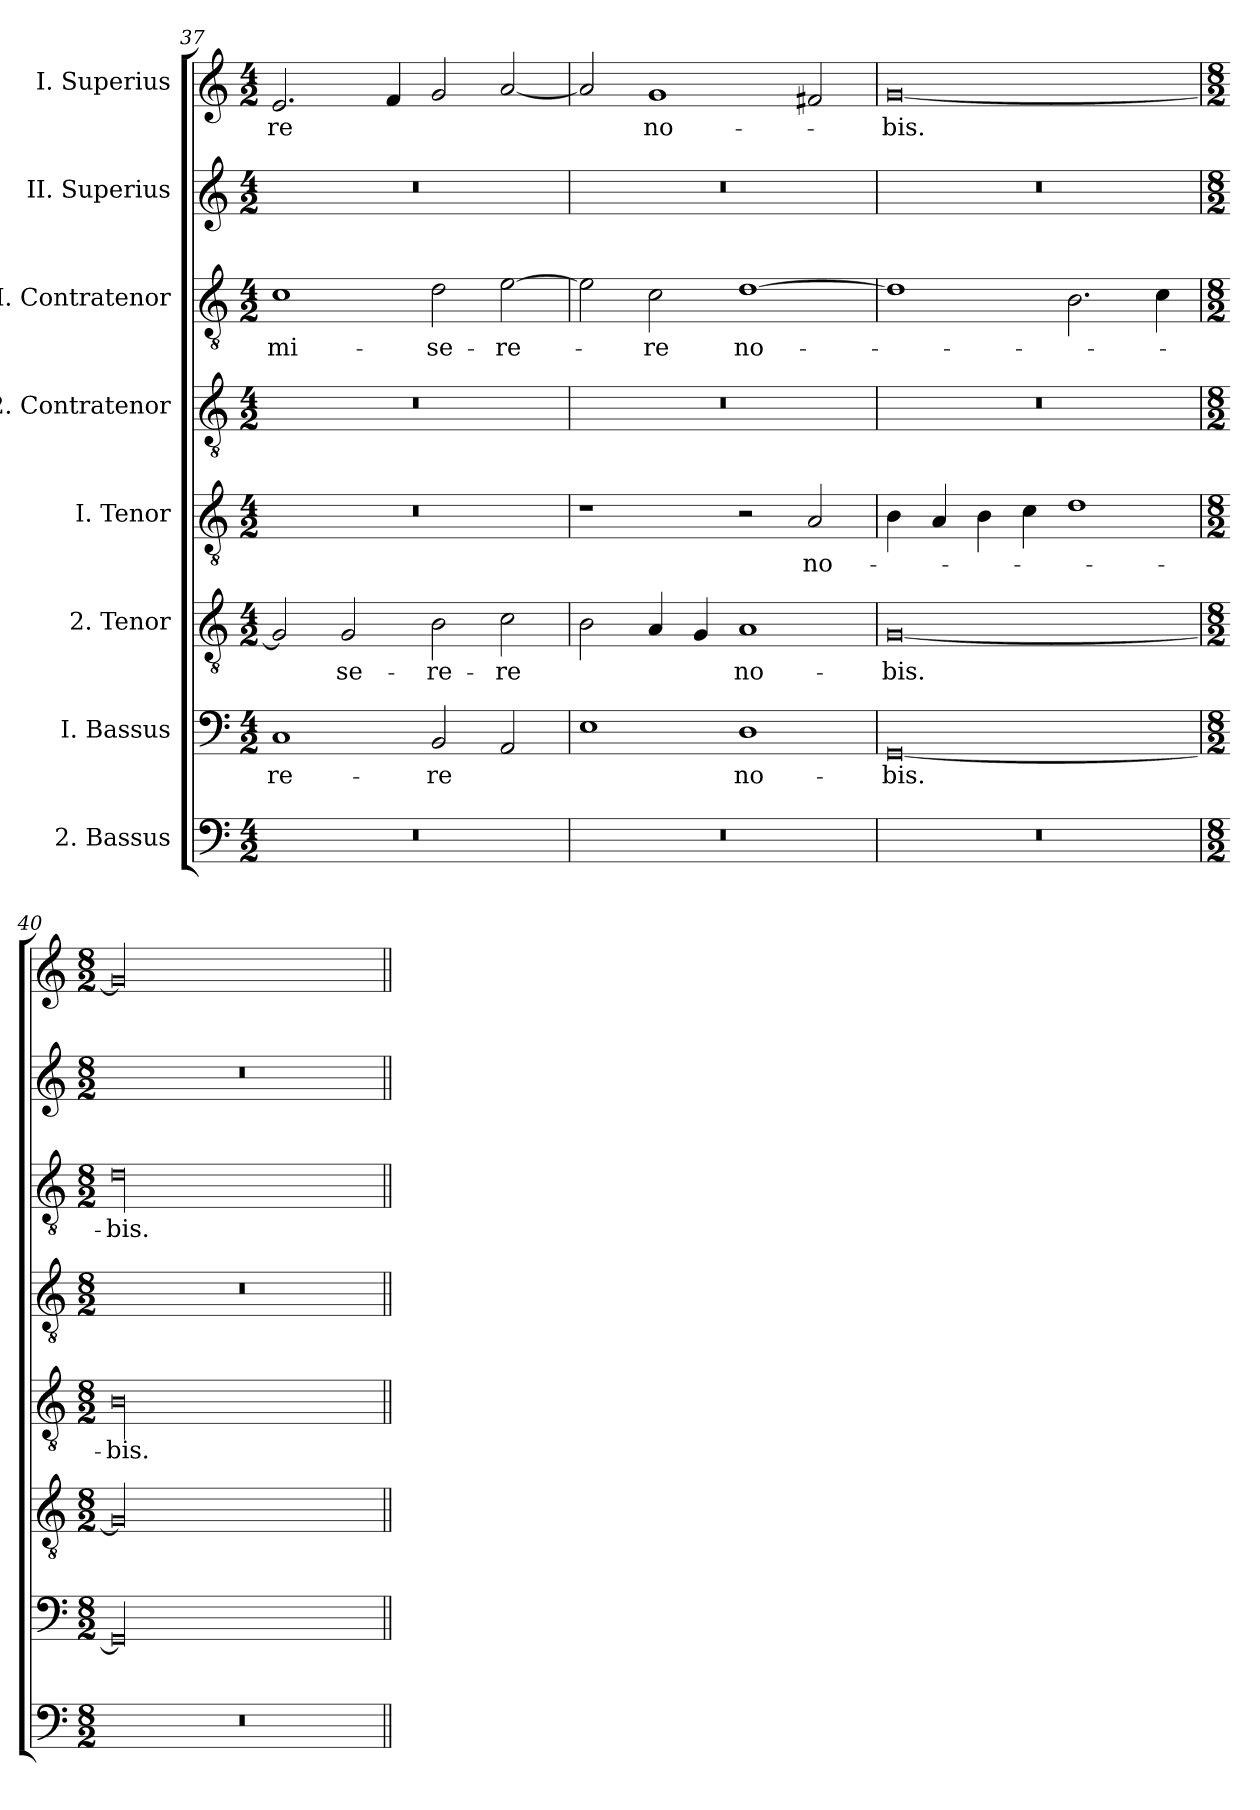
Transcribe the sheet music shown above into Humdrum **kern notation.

**kern	**kern	**text	**kern	**text	**kern	**text	**kern	**kern	**text	**kern	**kern	**text
*part8	*part7	*part7	*part6	*part6	*part5	*part5	*part4	*part3	*part3	*part2	*part1	*part1
*staff8	*staff7	*staff7	*staff6	*staff6	*staff5	*staff5	*staff4	*staff3	*staff3	*staff2	*staff1	*staff1
*I"2. Bassus	*I"I. Bassus	*	*I"2. Tenor	*	*I"I. Tenor	*	*I"2. Contratenor	*I"I. Contratenor	*	*I"II. Superius	*I"I. Superius	*
*clefF4	*clefF4	*	*clefGv2	*	*clefGv2	*	*clefGv2	*clefGv2	*	*clefG2	*clefG2	*
*k[]	*k[]	*	*k[]	*	*k[]	*	*k[]	*k[]	*	*k[]	*k[]	*
*M4/2	*M4/2	*	*M4/2	*	*M4/2	*	*M4/2	*M4/2	*	*M4/2	*M4/2	*
=37	=37	=37	=37	=37	=37	=37	=37	=37	=37	=37	=37	=37
0r	1C/	-re-	2G/]	.	0r	.	0r	1c\	mi-	0r	2.e/	-re
.	.	.	2G/	-se-	.	.	.	.	.	.	.	.
.	.	.	.	.	.	.	.	.	.	.	4f/	.
.	2BB/	-re	2B\	-re-	.	.	.	2d\	-se-	.	2g/	.
.	2AA/	.	2c\	-re	.	.	.	[2e\	-re-	.	[2a/	.
=38	=38	=38	=38	=38	=38	=38	=38	=38	=38	=38	=38	=38
0r	1E\	.	2B\	.	1r	.	0r	2e\]	.	0r	2a/]	.
.	.	.	4A/	.	.	.	.	2c\	-re	.	1g/	no-
.	.	.	4G/	.	.	.	.	.	.	.	.	.
.	1D\	no-	1A/	no-	2r	.	.	[1d\	no-	.	.	.
.	.	.	.	.	2A/	no-	.	.	.	.	2f#X/	.
=39	=39	=39	=39	=39	=39	=39	=39	=39	=39	=39	=39	=39
0r	[0GG/	-bis.	[0G/	-bis.	4B\	.	0r	1d\]	.	0r	[0g/	-bis.
.	.	.	.	.	4A/	.	.	.	.	.	.	.
.	.	.	.	.	4B\	.	.	.	.	.	.	.
.	.	.	.	.	4c\	.	.	.	.	.	.	.
.	.	.	.	.	1d\	.	.	2.B\	.	.	.	.
.	.	.	.	.	.	.	.	4c\	.	.	.	.
=40	=40	=40	=40	=40	=40	=40	=40	=40	=40	=40	=40	=40
*M8/2	*M8/2	*	*M8/2	*	*M8/2	*	*M8/2	*M8/2	*	*M8/2	*M8/2	*
00r	00GG/]	.	00G/]	.	00B\	-bis.	00r	00d\	-bis.	00r	00g/]	.
=||	=||	=||	=||	=||	=||	=||	=||	=||	=||	=||	=||	=||
*-	*-	*-	*-	*-	*-	*-	*-	*-	*-	*-	*-	*-
